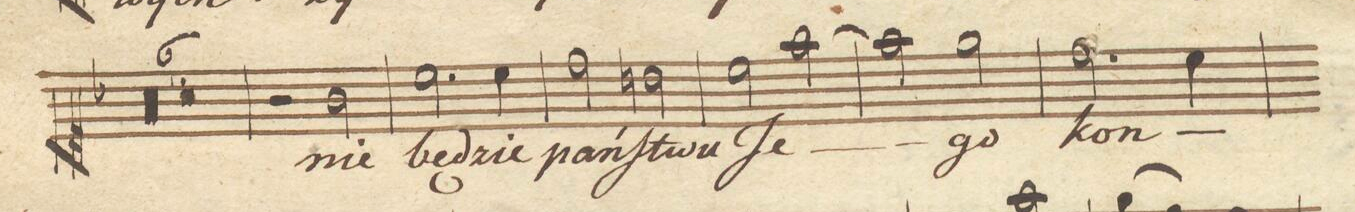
**kern	**text	**dynam
*I"Soprano	*	*
*clefC1	*	*
*k[b-]	*	*
*met(c|)	*	*
*M2/2	*	*
00r	.	.
=88	=88	=88
=89	=89	=89
=90	=90	=90
=91	=91	=91
0r	.	.
=92	=92	=92
=93	=93	=93
2r	.	.
2g\	nie	.
=94	=94	=94
2.cc\	bę-	.
4cc\	-dzie	.
=95	=95	=95
2dd\	pań-	.
2bn\	-ʃtwa	.
=96	=96	=96
2cc\	Je-	.
[2ff\	.	.
=97	=97	=97
2ff\]	.	.
2ee\	-go	.
=98	=98	=98
2.dd\	kon-	.
4cc\	.	.
=99	=99	=99
*-	*-	*-
